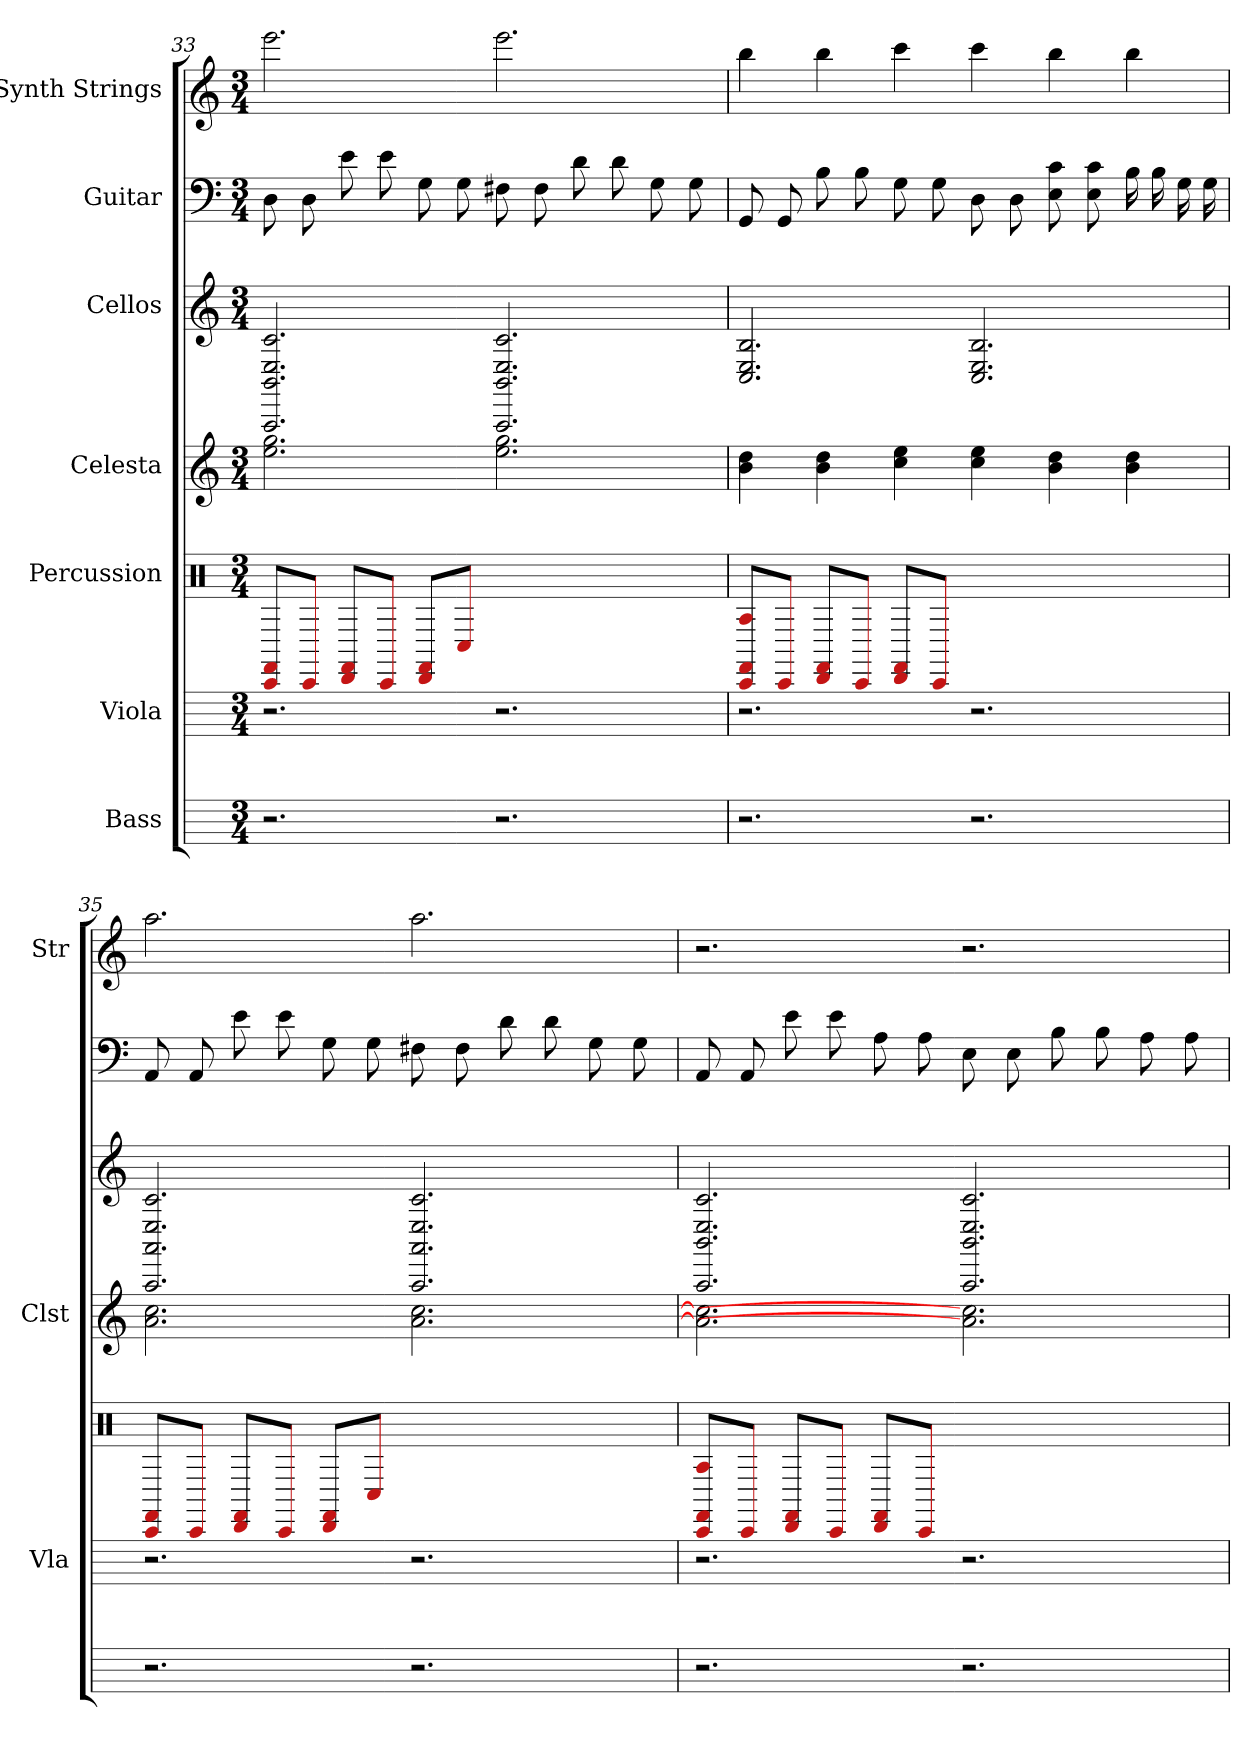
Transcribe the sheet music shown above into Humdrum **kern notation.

**kern	**kern	**kern	**kern	**kern	**kern	**kern
*part7	*part6	*part5	*part4	*part3	*part2	*part1
*staff7	*staff6	*staff5	*staff4	*staff3	*staff2	*staff1
*I"Bass	*I"Viola	*I"Percussion	*I"Celesta	*I"Cellos	*I"Guitar	*I"Synth Strings
*	*I'Vla	*	*I'Clst	*	*	*I'Str
*	*	*clefX	*	*	*	*
*k[]	*k[]	*k[]	*k[]	*k[]	*k[]	*k[]
*M3/4	*M3/4	*M3/4	*M3/4	*M3/4	*M3/4	*M3/4
=33	=33	=33	=33	=33	=33	=33
2.r	2.r	8FF#/ 8CC/L	2.ee 2.gg	2.c 2.E 2.BB 2.AAA	8D	2.eee
.	.	8CC/J	.	.	8D	.
.	.	8FF#/ 8DD#/L	.	.	8e	.
.	.	8CC/J	.	.	8e	.
.	.	8FF#/ 8DD#/L	.	.	8G	.
.	.	8C/J	.	.	8G	.
2.r	2.r	2.ryy	2.ee 2.gg	2.c 2.E 2.BB 2.AAA	8F#	2.eee
.	.	.	.	.	8F#	.
.	.	.	.	.	8d	.
.	.	.	.	.	8d	.
.	.	.	.	.	8G	.
.	.	.	.	.	8G	.
=34	=34	=34	=34	=34	=34	=34
2.r	2.r	8FF#/ 8A#/ 8CC/L	4b 4dd	2.B 2.E 2.C	8GG	4bb
.	.	8CC/J	.	.	8GG	.
.	.	8FF#/ 8DD#/L	4b 4dd	.	8B	4bb
.	.	8CC/J	.	.	8B	.
.	.	8FF#/ 8DD#/L	4cc 4ee	.	8G	4ccc
.	.	8CC/J	.	.	8G	.
2.r	2.r	2.ryy	4cc 4ee	2.B 2.E 2.C	8D	4ccc
.	.	.	.	.	8D	.
.	.	.	4b 4dd	.	8c 8E	4bb
.	.	.	.	.	8c 8E	.
.	.	.	4b 4dd	.	16B	4bb
.	.	.	.	.	16B	.
.	.	.	.	.	16G	.
.	.	.	.	.	16G	.
=35	=35	=35	=35	=35	=35	=35
2.r	2.r	8FF#/ 8CC/L	2.a 2.cc	2.c 2.E 2.AA 2.AAA	8AA	2.aa
.	.	8CC/J	.	.	8AA	.
.	.	8FF#/ 8DD#/L	.	.	8e	.
.	.	8CC/J	.	.	8e	.
.	.	8FF#/ 8DD#/L	.	.	8G	.
.	.	8C/J	.	.	8G	.
2.r	2.r	2.ryy	2.a 2.cc	2.c 2.E 2.AA 2.AAA	8F#	2.aa
.	.	.	.	.	8F#	.
.	.	.	.	.	8d	.
.	.	.	.	.	8d	.
.	.	.	.	.	8G	.
.	.	.	.	.	8G	.
=36	=36	=36	=36	=36	=36	=36
2.r	2.r	8FF#/ 8A#/ 8CC/L	2.a] 2.cc]	2.c 2.E 2.BB 2.AAA	8AA	2.r
.	.	8CC/J	.	.	8AA	.
.	.	8FF#/ 8DD#/L	.	.	8e	.
.	.	8CC/J	.	.	8e	.
.	.	8FF#/ 8DD#/L	.	.	8A	.
.	.	8CC/J	.	.	8A	.
2.r	2.r	2.ryy	2.a] 2.cc]	2.c 2.E 2.BB 2.AAA	8E	2.r
.	.	.	.	.	8E	.
.	.	.	.	.	8B	.
.	.	.	.	.	8B	.
.	.	.	.	.	8A	.
.	.	.	.	.	8A	.
=	=	=	=	=	=	=
*-	*-	*-	*-	*-	*-	*-
